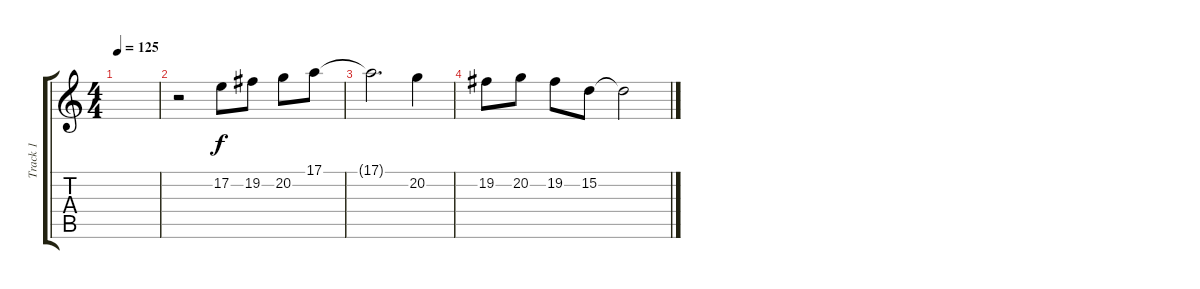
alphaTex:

\track ("Track 1" "Track 1") {instrument lead2sawtooth}
\staff {score tabs}
\tuning (E4 B3 G3 D3 A2 E2) {hide}
\ts (4 4)
\tempo 125
\clef g2
\ks c
|
r.2{volume 13} 17.2.8 19.2.8 20.2.8 17.1.8 |
17.1{t}.2{d} 20.2.4 |
19.2.8 20.2.8 19.2.8 15.2.8 15.2{t}.2
